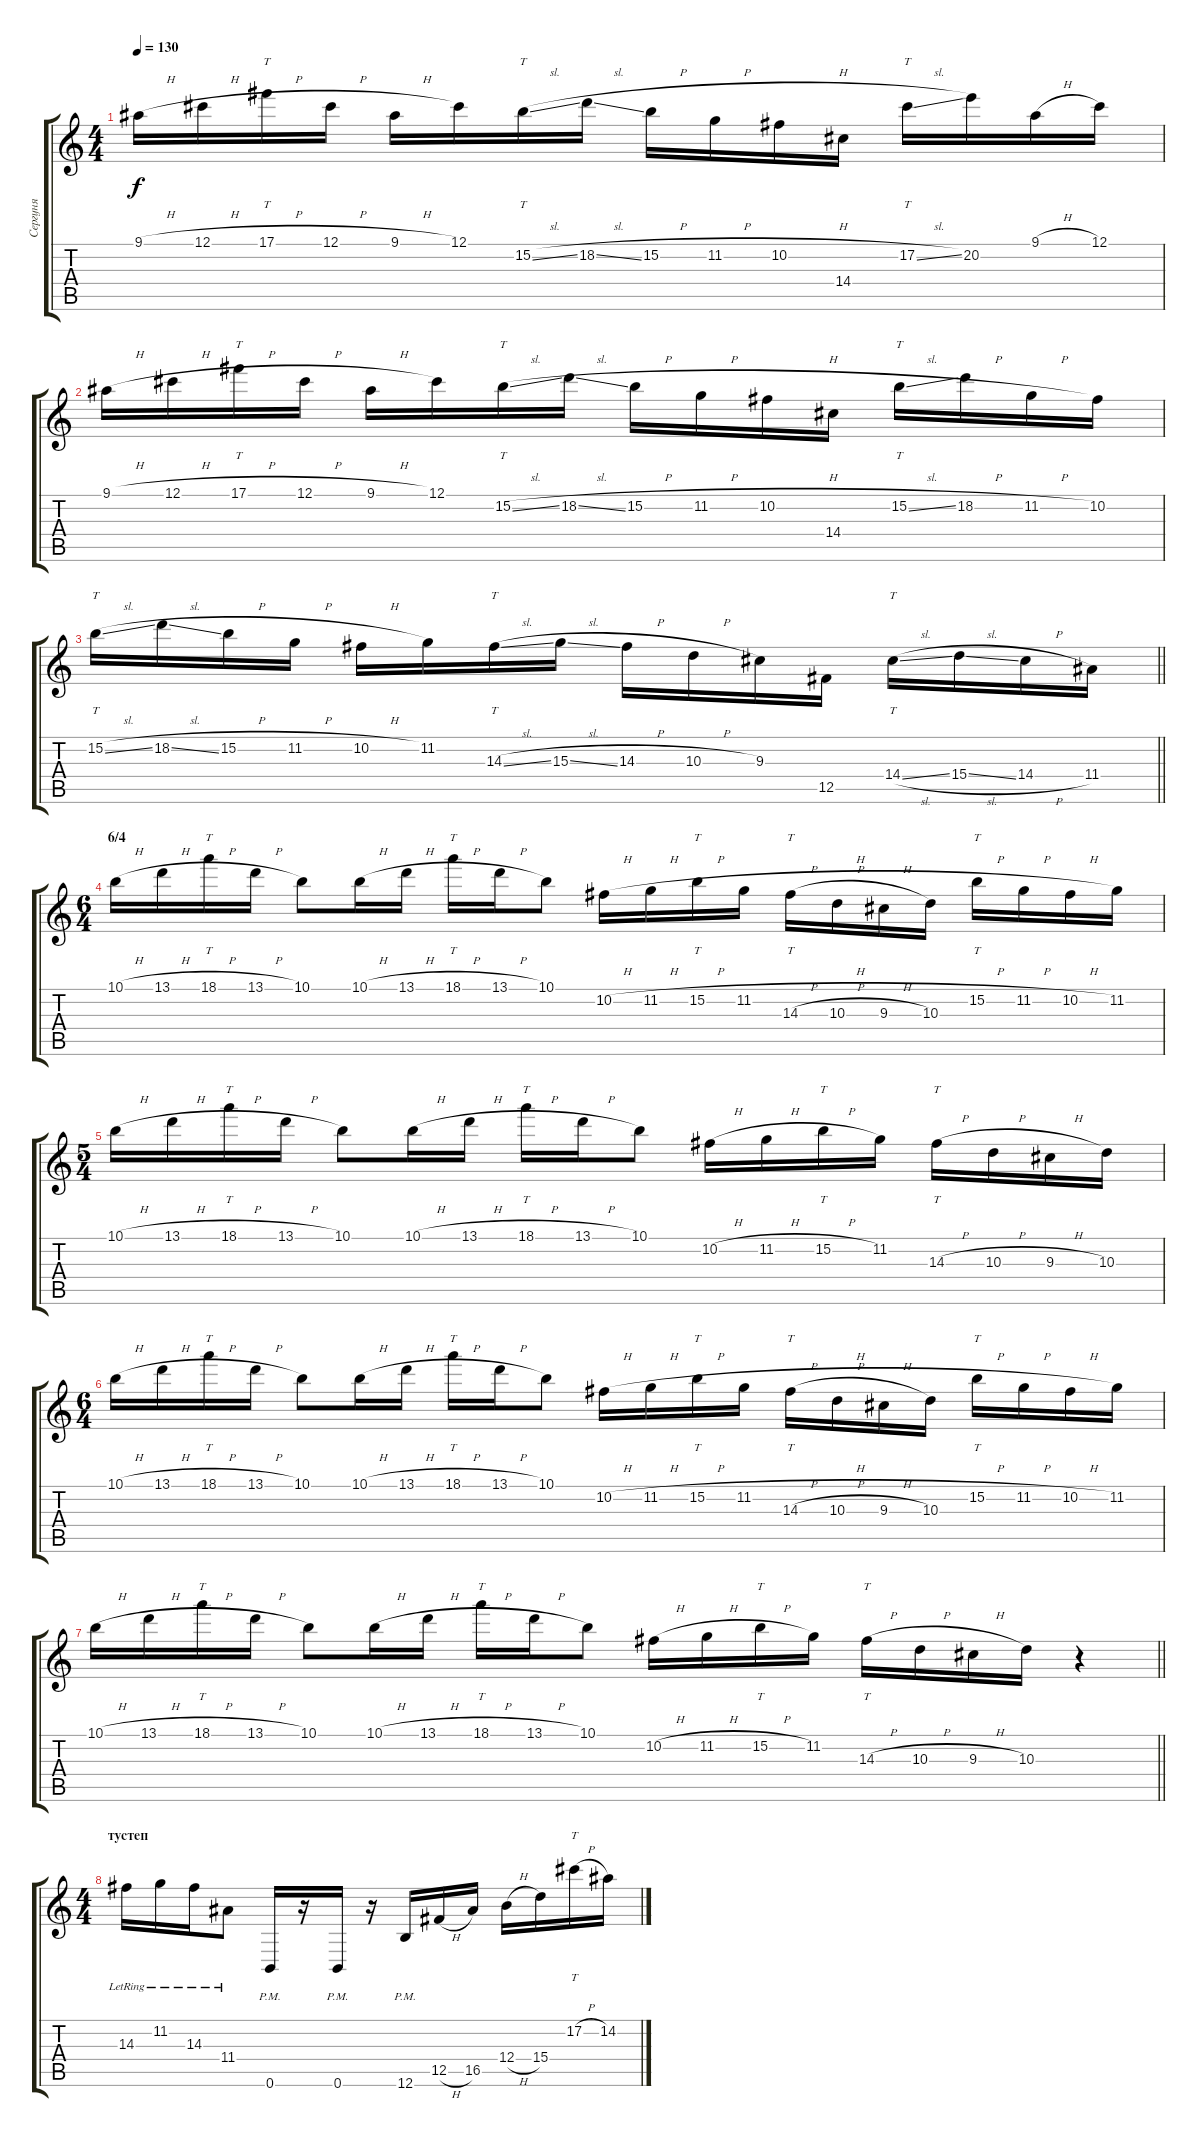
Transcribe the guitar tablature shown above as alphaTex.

\track ("Сергуня" "Сергуня") {instrument distortionguitar}
\staff {score tabs}
\tuning (Db4 Ab3 E3 B2 Gb2 B1) {hide}
\ts (4 4)
\tempo 130
\clef g2
\ks c
9.1{h}.16{dy f} 12.1{h}.16 17.1{h}.16{tt} 12.1{h}.16 9.1{h}.16 12.1.16 15.2{sl}.16{tt} 18.2{sl}.16 15.2{h}.16 11.2{h}.16 10.2{h}.16 14.4.16 17.2{sl}.16{tt} 20.2.16 9.1{h}.16 12.1.16 |
9.1{h}.16 12.1{h}.16 17.1{h}.16{tt} 12.1{h}.16 9.1{h}.16 12.1.16 15.2{sl}.16{tt} 18.2{sl}.16 15.2{h}.16 11.2{h}.16 10.2{h}.16 14.4.16 15.2{sl}.16{tt} 18.2{h}.16 11.2{h}.16 10.2.16 |
\barLineRight lightlight
15.2{sl}.16{tt} 18.2{sl}.16 15.2{h}.16 11.2{h}.16 10.2{h}.16 11.2.16 14.3{sl}.16{tt} 15.3{sl}.16 14.3{h}.16 10.3{h}.16 9.3.16 12.5.16 14.4{sl}.16{tt} 15.4{sl}.16 14.4{h}.16 11.4.16 |
\ts (6 4)
\section ("" "6/4")
10.1{h}.16 13.1{h}.16 18.1{h}.16{tt} 13.1{h}.16 10.1.8 10.1{h}.16 13.1{h}.16 18.1{h}.16{tt} 13.1{h}.16 10.1.8 10.2{h}.16 11.2{h}.16 15.2{h}.16{tt} 11.2{h}.16 14.3{h}.16{tt} 10.3{h}.16 9.3{h}.16 10.3.16 15.2{h}.16{tt} 11.2{h}.16 10.2{h}.16 11.2.16 |
\ts (5 4)
10.1{h}.16 13.1{h}.16 18.1{h}.16{tt} 13.1{h}.16 10.1.8 10.1{h}.16 13.1{h}.16 18.1{h}.16{tt} 13.1{h}.16 10.1.8 10.2{h}.16 11.2{h}.16 15.2{h}.16{tt} 11.2.16 14.3{h}.16{tt} 10.3{h}.16 9.3{h}.16 10.3.16 |
\ts (6 4)
10.1{h}.16 13.1{h}.16 18.1{h}.16{tt} 13.1{h}.16 10.1.8 10.1{h}.16 13.1{h}.16 18.1{h}.16{tt} 13.1{h}.16 10.1.8 10.2{h}.16 11.2{h}.16 15.2{h}.16{tt} 11.2{h}.16 14.3{h}.16{tt} 10.3{h}.16 9.3{h}.16 10.3.16 15.2{h}.16{tt} 11.2{h}.16 10.2{h}.16 11.2.16 |
\barLineRight lightlight
10.1{h}.16 13.1{h}.16 18.1{h}.16{tt} 13.1{h}.16 10.1.8 10.1{h}.16 13.1{h}.16 18.1{h}.16{tt} 13.1{h}.16 10.1.8 10.2{h}.16 11.2{h}.16 15.2{h}.16{tt} 11.2.16 14.3{h}.16{tt} 10.3{h}.16 9.3{h}.16 10.3.16 r.4 |
\ts (4 4)
\section ("" "тустеп")
14.3{lr}.16 11.2{lr}.16 14.3{lr}.16 11.4{lr}.8 0.6{pm}.16 r.16 0.6{pm}.16 r.16 12.6{pm}.16 12.5{h}.16 16.5.16 12.4{h}.16 15.4.16 17.2{h}.16{tt} 14.2.16
